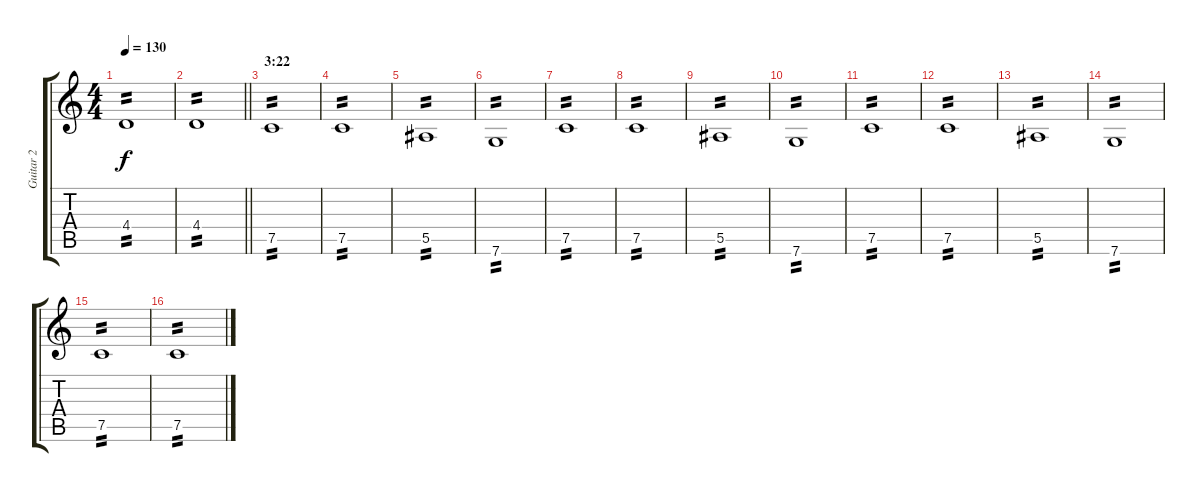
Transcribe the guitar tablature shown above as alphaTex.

\track ("Guitar 2" "Guitar 2") {instrument distortionguitar}
\staff {score tabs}
\tuning (C4 G3 Eb3 Bb2 F2 C2) {hide}
\ts (4 4)
\tempo 130
\clef g2
\ks c
4.4.1{tp 2 dy f} |
\barLineRight lightlight
4.4.1{tp 2} |
\section ("" "3:22")
7.5.1{tp 2} |
7.5.1{tp 2} |
5.5.1{tp 2} |
7.6.1{tp 2} |
7.5.1{tp 2} |
7.5.1{tp 2} |
5.5.1{tp 2} |
7.6.1{tp 2} |
7.5.1{tp 2} |
7.5.1{tp 2} |
5.5.1{tp 2} |
7.6.1{tp 2} |
7.5.1{tp 2} |
7.5.1{tp 2}
